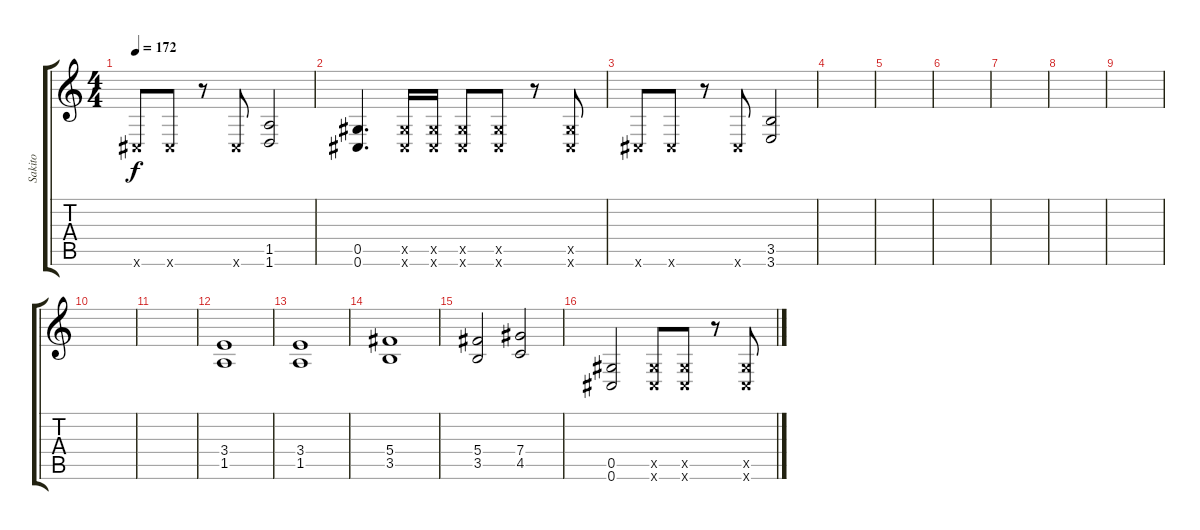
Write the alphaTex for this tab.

\track ("Sakito" "Sakito") {instrument overdrivenguitar}
\staff {score tabs}
\tuning (Eb4 Bb3 Gb3 Db3 Ab2 Db2) {hide}
\ts (4 4)
\tempo 172
\clef g2
\ks c
0.6{x}.8{dy f} 0.6{x}.8 r.8 0.6{x}.8 (1.5 1.6).2 |
(0.5 0.6).4{d} (0.5{x} 0.6{x}).16 (0.5{x} 0.6{x}).16 (0.5{x} 0.6{x}).8 (0.5{x} 0.6{x}).8 r.8 (0.5{x} 0.6{x}).8 |
0.6{x}.8 0.6{x}.8 r.8 0.6{x}.8 (3.5 3.6).2 |
|
|
|
|
|
|
|
|
(3.4 1.5).1 |
(3.4 1.5).1 |
(5.4 3.5).1 |
(5.4 3.5).2 (7.4 4.5).2 |
(0.5 0.6).2 (0.5{x} 0.6{x}).8 (0.5{x} 0.6{x}).8 r.8 (0.5{x} 0.6{x}).8
